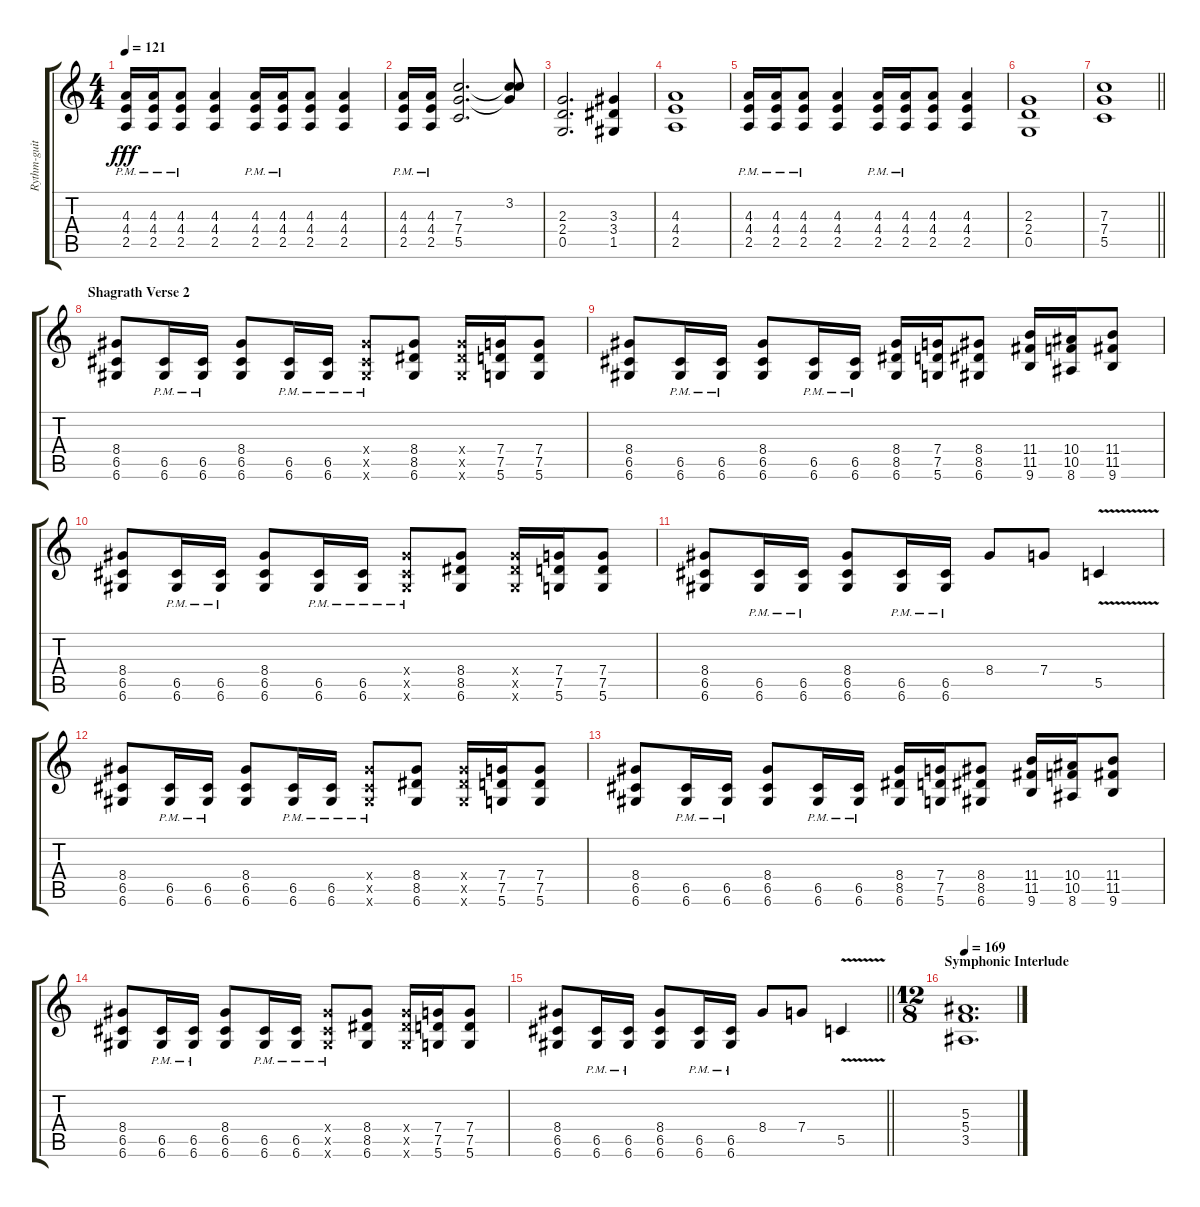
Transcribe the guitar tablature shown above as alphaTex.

\track ("Rythm-guitar - Silenoz" "Rythm-guit") {instrument distortionguitar}
\staff {score tabs}
\tuning (D4 A3 F3 C3 G2 D2) {hide}
\ts (4 4)
\tempo 121
\clef g2
\ks c
(4.3{pm} 4.4{pm} 2.5{pm}).16{dy fff} (4.3{pm} 4.4{pm} 2.5{pm}).16 (4.3{pm} 4.4{pm} 2.5{pm}).8 (4.3 4.4 2.5).4 (4.3{pm} 4.4{pm} 2.5{pm}).16 (4.3{pm} 4.4{pm} 2.5{pm}).16 (4.3 4.4 2.5).8 (4.3 4.4 2.5).4 |
(4.3{pm} 4.4{pm} 2.5{pm}).16 (4.3{pm} 4.4{pm} 2.5{pm}).16 (7.3 7.4 5.5).2{d} (3.2 7.3{t} 7.4{t}).8 |
(2.3 2.4 0.5).2{d} (3.3 3.4 1.5).4 |
(4.3 4.4 2.5).1 |
(4.3{pm} 4.4{pm} 2.5{pm}).16 (4.3{pm} 4.4{pm} 2.5{pm}).16 (4.3{pm} 4.4{pm} 2.5{pm}).8 (4.3 4.4 2.5).4 (4.3{pm} 4.4{pm} 2.5{pm}).16 (4.3{pm} 4.4{pm} 2.5{pm}).16 (4.3 4.4 2.5).8 (4.3 4.4 2.5).4 |
(2.3 2.4 0.5).1 |
\barLineRight lightlight
(7.3 7.4 5.5).1 |
\section ("" "Shagrath Verse 2")
(8.4 6.5 6.6).8 (6.5{pm} 6.6{pm}).16 (6.5{pm} 6.6{pm}).16 (8.4 6.5 6.6).8 (6.5{pm} 6.6{pm}).16 (6.5{pm} 6.6{pm}).16 (8.4{pm x} 6.5{pm x} 6.6{pm x}).8 (8.4 8.5 6.6).8 (8.4{x} 8.5{x} 6.6{x}).16 (7.4 7.5 5.6).16 (7.4 7.5 5.6).8 |
(8.4 6.5 6.6).8 (6.5{pm} 6.6{pm}).16 (6.5{pm} 6.6{pm}).16 (8.4 6.5 6.6).8 (6.5{pm} 6.6{pm}).16 (6.5{pm} 6.6{pm}).16 (8.4 8.5 6.6).16 (7.4 7.5 5.6).16 (8.4 8.5 6.6).8 (11.4 11.5 9.6).16 (10.4 10.5 8.6).16 (11.4 11.5 9.6).8 |
(8.4 6.5 6.6).8 (6.5{pm} 6.6{pm}).16 (6.5{pm} 6.6{pm}).16 (8.4 6.5 6.6).8 (6.5{pm} 6.6{pm}).16 (6.5{pm} 6.6{pm}).16 (8.4{pm x} 6.5{pm x} 6.6{pm x}).8 (8.4 8.5 6.6).8 (8.4{x} 8.5{x} 6.6{x}).16 (7.4 7.5 5.6).16 (7.4 7.5 5.6).8 |
(8.4 6.5 6.6).8 (6.5{pm} 6.6{pm}).16 (6.5{pm} 6.6{pm}).16 (8.4 6.5 6.6).8 (6.5{pm} 6.6{pm}).16 (6.5{pm} 6.6{pm}).16 8.4.8 7.4.8 5.5{v}.4 |
(8.4 6.5 6.6).8 (6.5{pm} 6.6{pm}).16 (6.5{pm} 6.6{pm}).16 (8.4 6.5 6.6).8 (6.5{pm} 6.6{pm}).16 (6.5{pm} 6.6{pm}).16 (8.4{pm x} 6.5{pm x} 6.6{pm x}).8 (8.4 8.5 6.6).8 (8.4{x} 8.5{x} 6.6{x}).16 (7.4 7.5 5.6).16 (7.4 7.5 5.6).8 |
(8.4 6.5 6.6).8 (6.5{pm} 6.6{pm}).16 (6.5{pm} 6.6{pm}).16 (8.4 6.5 6.6).8 (6.5{pm} 6.6{pm}).16 (6.5{pm} 6.6{pm}).16 (8.4 8.5 6.6).16 (7.4 7.5 5.6).16 (8.4 8.5 6.6).8 (11.4 11.5 9.6).16 (10.4 10.5 8.6).16 (11.4 11.5 9.6).8 |
(8.4 6.5 6.6).8 (6.5{pm} 6.6{pm}).16 (6.5{pm} 6.6{pm}).16 (8.4 6.5 6.6).8 (6.5{pm} 6.6{pm}).16 (6.5{pm} 6.6{pm}).16 (8.4{pm x} 6.5{pm x} 6.6{pm x}).8 (8.4 8.5 6.6).8 (8.4{x} 8.5{x} 6.6{x}).16 (7.4 7.5 5.6).16 (7.4 7.5 5.6).8 |
\barLineRight lightlight
(8.4 6.5 6.6).8 (6.5{pm} 6.6{pm}).16 (6.5{pm} 6.6{pm}).16 (8.4 6.5 6.6).8 (6.5{pm} 6.6{pm}).16 (6.5{pm} 6.6{pm}).16 8.4.8 7.4.8 5.5{v}.4 |
\ts (12 8)
\section ("" "Symphonic Interlude")
\tempo 169
(5.3 5.4 3.5).1{d}
